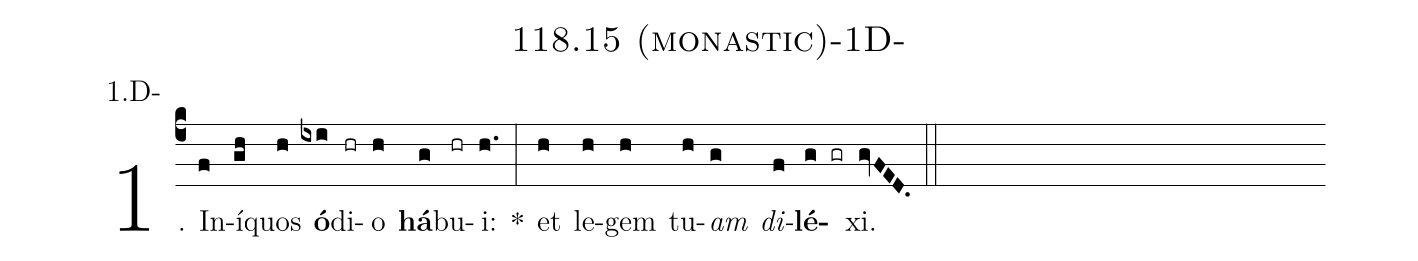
name: 118.15 (monastic)-1D-;
annotation: 1.D-;
%%
(c4)1. In(f)í(gh)quos(h) <b>ó</b>(ixi)di(hr)o(h) <b>há</b>(g)bu(hr)i:(h.) *(:) et(h) le(h)gem(h) tu(h)<i>am</i>(g) <i>di</i>(f)<b>lé</b>(g gr)xi.(gvFED.) (::)
